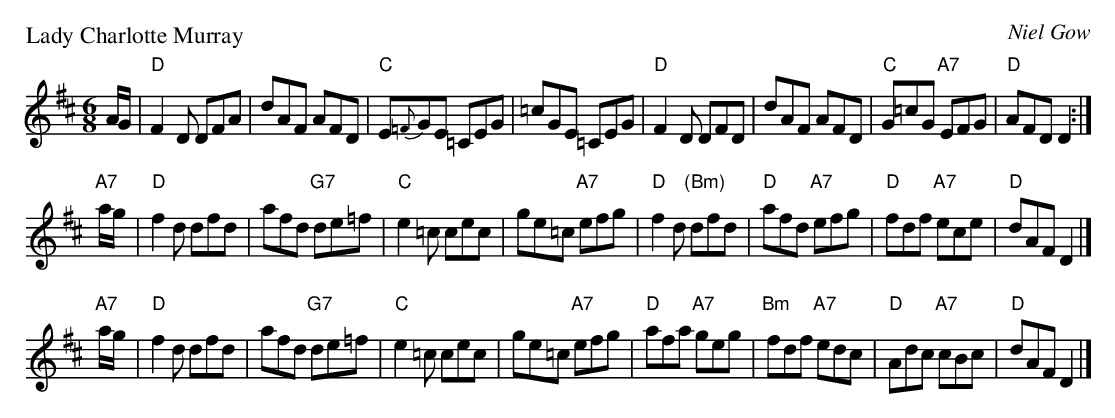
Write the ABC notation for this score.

X:1
P: Lady Charlotte Murray
C: Niel Gow
M: 6/8
L: 1/8
K: D
A/G/ \
| "D"F2D DFA | dAF AFD | "C"E{=F}GE =CEG | =cGE =CEG \
| "D"F2D DFD | dAF AFD | "C"G=cG "A7"EFG | "D"AFD D2 :|
"A7"a/g/ \
| "D"f2d dfd | afd "G7"de=f | "C"e2=c cec | ge=c "A7"efg \
| "D"f2d "(Bm)"dfd | "D"afd "A7"efg | "D"fdf "A7"ece | "D"dAF D2 |]
"A7"a/g/ \
| "D"f2d dfd | afd "G7"de=f | "C"e2=c cec | ge=c "A7"efg \
| "D"afa "A7"geg | "Bm"fdf "A7"edc | "D"Adc "A7"cBc | "D"dAF D2 |]
